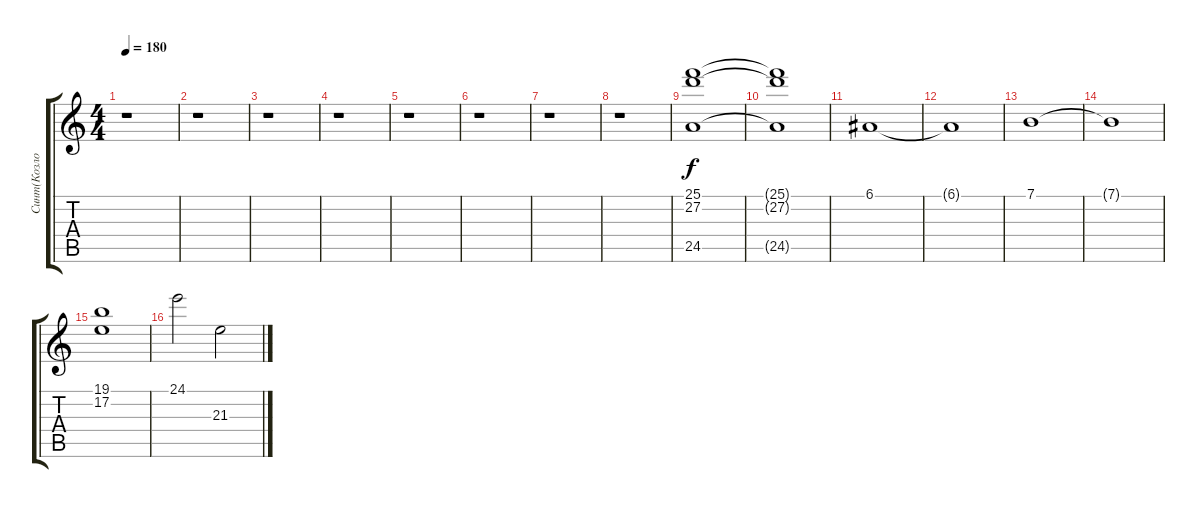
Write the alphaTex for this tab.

\track ("Синт(Козлов)" "Синт(Козло") {instrument drawbarorgan}
\staff {score tabs}
\tuning (E4 B3 G3 D3 A2 E2) {hide}
\ts (4 4)
\tempo 180
\clef g2
\ks c
r.1{dy f} |
r.1 |
r.1 |
r.1 |
r.1 |
r.1 |
r.1 |
r.1 |
(25.1 27.2 24.5).1 |
(25.1{t} 27.2{t} 24.5{t}).1 |
6.1.1 |
6.1{t}.1 |
7.1.1 |
7.1{t}.1 |
(19.1 17.2).1 |
24.1.2 21.3.2
